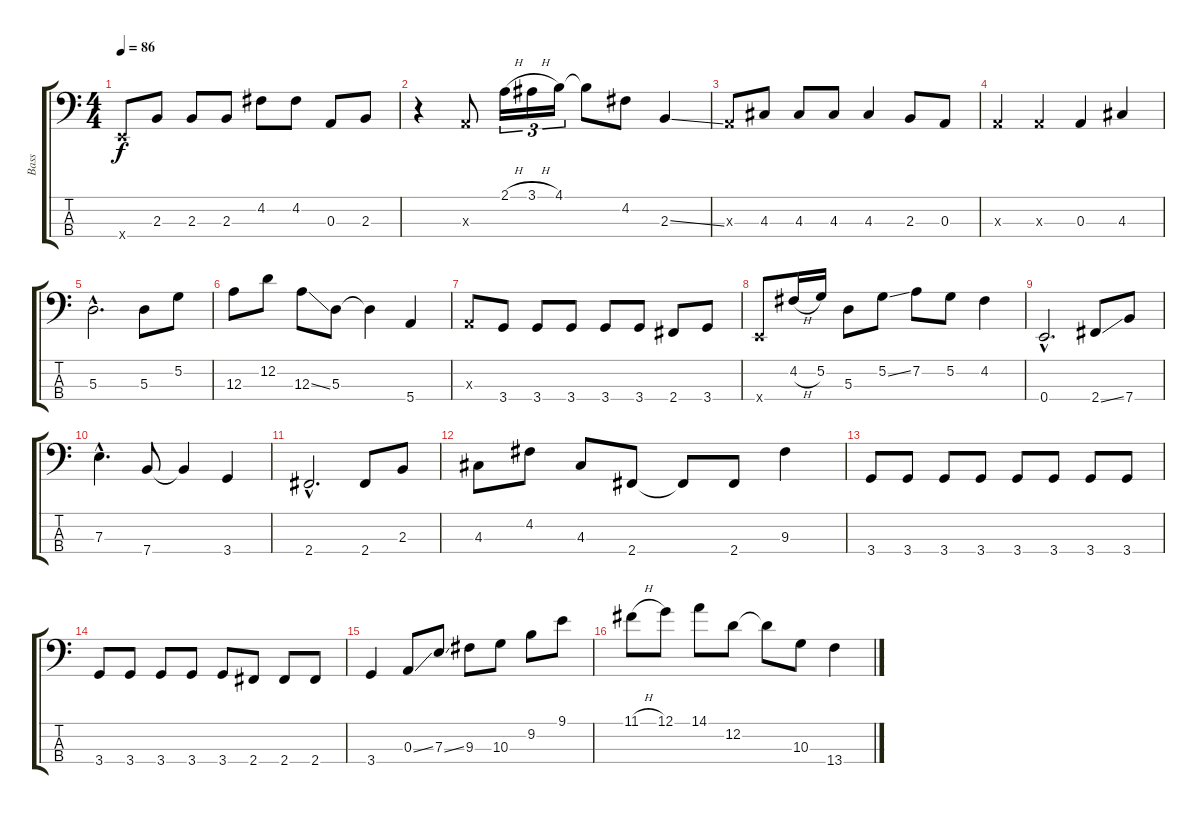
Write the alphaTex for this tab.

\track ("Bass" "Bass") {instrument electricbasspick}
\staff {score tabs}
\tuning (G2 D2 A1 E1) {hide}
\ts (4 4)
\tempo 86
\clef f4
\ks c
0.4{x}.8{dy f} 2.3.8 2.3.8 2.3.8 4.2.8 4.2.8 0.3.8 2.3.8 |
r.4 0.3{x}.8 2.1{h}.16{tu (3 2)} 3.1{h}.16{tu (3 2)} 4.1.16{tu (3 2)} 4.1{t}.8 4.2.8 2.3{ss}.4 |
0.3{x}.8 4.3.8 4.3.8 4.3.8 4.3.4 2.3.8 0.3.8 |
0.3{x}.4 0.3{x}.4 0.3.4 4.3.4 |
5.3{hac}.2{d} 5.3.8 5.2.8 |
12.3.8 12.2.8 12.3{ss}.8 5.3.8 5.3{t}.4 5.4.4 |
0.3{x}.8 3.4.8 3.4.8 3.4.8 3.4.8 3.4.8 2.4.8 3.4.8 |
0.4{x}.8 4.2{h}.16 5.2.16 5.3.8 5.2{ss}.8 7.2.8 5.2.8 4.2.4 |
0.4{hac}.2{d} 2.4{ss}.8 7.4.8 |
7.3{hac}.4{d} 7.4.8 7.4{t}.4 3.4.4 |
2.4{hac}.2{d} 2.4.8 2.3.8 |
4.3.8 4.2.8 4.3.8 2.4.8 2.4{t}.8 2.4.8 9.3.4 |
3.4.8 3.4.8 3.4.8 3.4.8 3.4.8 3.4.8 3.4.8 3.4.8 |
3.4.8 3.4.8 3.4.8 3.4.8 3.4.8 2.4.8 2.4.8 2.4.8 |
3.4.4 0.3{ss}.8 7.3{ss}.8 9.3.8 10.3.8 9.2.8 9.1.8 |
11.1{h}.8 12.1.8 14.1.8 12.2.8 12.2{t}.8 10.3.8 13.4{ss}.4
